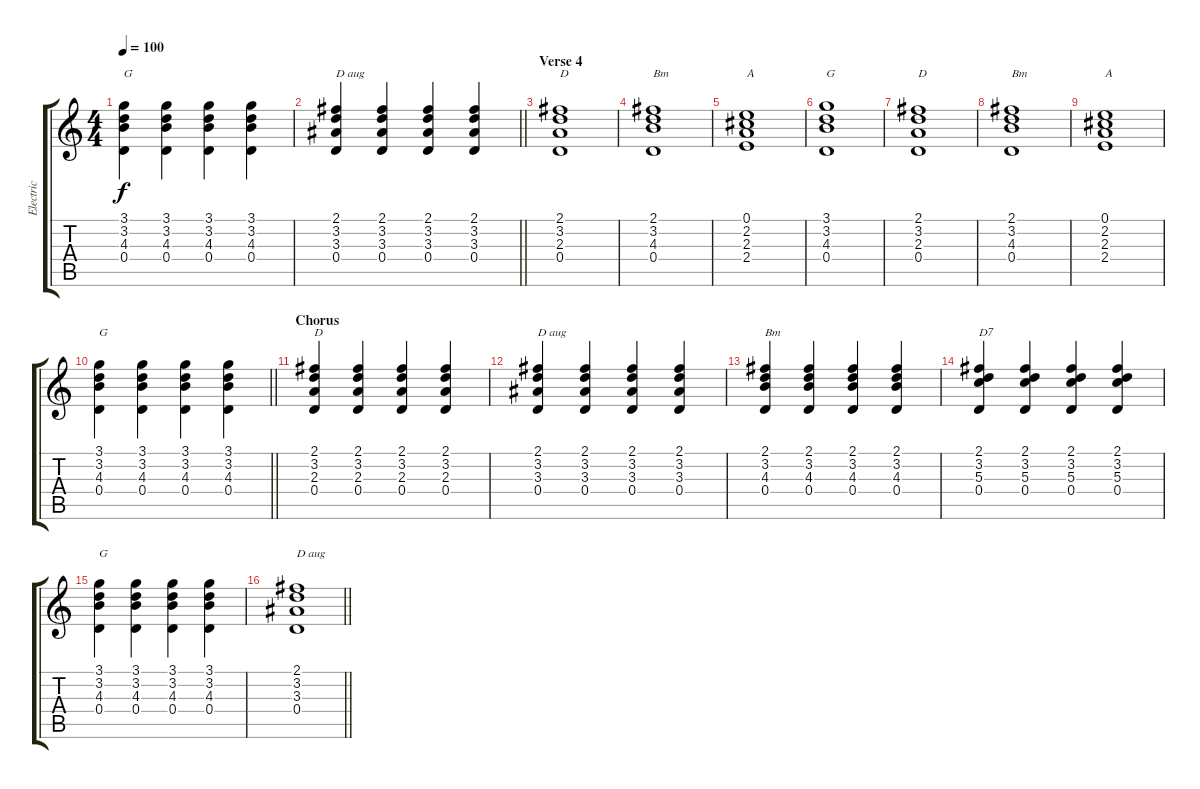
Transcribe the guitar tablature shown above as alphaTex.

\track ("Electric" "Electric") {instrument overdrivenguitar}
\staff {score tabs}
\tuning (E4 B3 G3 D3 A2 E2) {hide}
\ts (4 4)
\tempo 100
\clef g2
\ks c
(3.1 3.2 4.3 0.4).4{txt "G" dy f} (3.1 3.2 4.3 0.4).4 (3.1 3.2 4.3 0.4).4 (3.1 3.2 4.3 0.4).4 |
\barLineRight lightlight
(2.1 3.2 3.3 0.4).4{txt "D aug"} (2.1 3.2 3.3 0.4).4 (2.1 3.2 3.3 0.4).4 (2.1 3.2 3.3 0.4).4 |
\section ("" "Verse 4")
(2.1 3.2 2.3 0.4).1{txt "D"} |
(2.1 3.2 4.3 0.4).1{txt "Bm"} |
(0.1 2.2 2.3 2.4).1{txt "A"} |
(3.1 3.2 4.3 0.4).1{txt "G"} |
(2.1 3.2 2.3 0.4).1{txt "D"} |
(2.1 3.2 4.3 0.4).1{txt "Bm"} |
(0.1 2.2 2.3 2.4).1{txt "A"} |
\barLineRight lightlight
(3.1 3.2 4.3 0.4).4{txt "G"} (3.1 3.2 4.3 0.4).4 (3.1 3.2 4.3 0.4).4 (3.1 3.2 4.3 0.4).4 |
\section ("" "Chorus")
(2.1 3.2 2.3 0.4).4{txt "D"} (2.1 3.2 2.3 0.4).4 (2.1 3.2 2.3 0.4).4 (2.1 3.2 2.3 0.4).4 |
(2.1 3.2 3.3 0.4).4{txt "D aug"} (2.1 3.2 3.3 0.4).4 (2.1 3.2 3.3 0.4).4 (2.1 3.2 3.3 0.4).4 |
(2.1 3.2 4.3 0.4).4{txt "Bm"} (2.1 3.2 4.3 0.4).4 (2.1 3.2 4.3 0.4).4 (2.1 3.2 4.3 0.4).4 |
(2.1 3.2 5.3 0.4).4{txt "D7"} (2.1 3.2 5.3 0.4).4 (2.1 3.2 5.3 0.4).4 (2.1 3.2 5.3 0.4).4 |
(3.1 3.2 4.3 0.4).4{txt "G"} (3.1 3.2 4.3 0.4).4 (3.1 3.2 4.3 0.4).4 (3.1 3.2 4.3 0.4).4 |
\barLineRight lightlight
(2.1 3.2 3.3 0.4).1{txt "D aug"}
